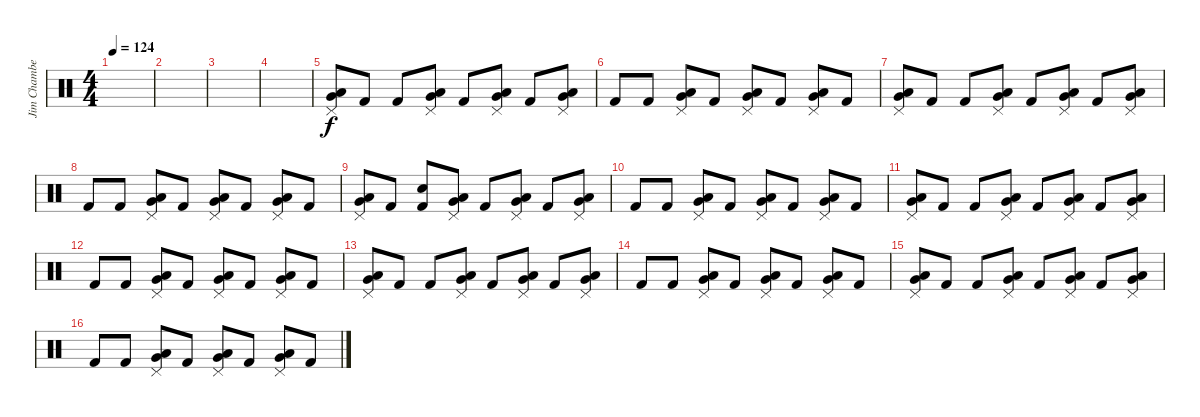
\track ("Jim Chamberlin" "Jim Chambe") {instrument percussion}
\staff {score}
\articulation defaults
\ts (4 4)
\tempo 124
\clef neutral
\ks c
|
|
|
|
("Pedal Hi-Hat (hit)" "Very Low Tom (hit)" "Low Floor Tom (hit)").8 "Kick (hit) 2".8 "Kick (hit) 2".8 ("Pedal Hi-Hat (hit)" "Very Low Tom (hit)" "Low Floor Tom (hit)").8 "Kick (hit) 2".8 ("Pedal Hi-Hat (hit)" "Very Low Tom (hit)" "Low Floor Tom (hit)").8 "Kick (hit) 2".8 ("Pedal Hi-Hat (hit)" "Very Low Tom (hit)" "Low Floor Tom (hit)").8 |
"Kick (hit) 2".8 "Kick (hit) 2".8 ("Pedal Hi-Hat (hit)" "Very Low Tom (hit)" "Low Floor Tom (hit)").8 "Kick (hit) 2".8 ("Pedal Hi-Hat (hit)" "Very Low Tom (hit)" "Low Floor Tom (hit)").8 "Kick (hit) 2".8 ("Pedal Hi-Hat (hit)" "Very Low Tom (hit)" "Low Floor Tom (hit)").8 "Kick (hit) 2".8 |
("Pedal Hi-Hat (hit)" "Very Low Tom (hit)" "Low Floor Tom (hit)").8 "Kick (hit) 2".8 "Kick (hit) 2".8 ("Pedal Hi-Hat (hit)" "Very Low Tom (hit)" "Low Floor Tom (hit)").8 "Kick (hit) 2".8 ("Pedal Hi-Hat (hit)" "Very Low Tom (hit)" "Low Floor Tom (hit)").8 "Kick (hit) 2".8 ("Pedal Hi-Hat (hit)" "Very Low Tom (hit)" "Low Floor Tom (hit)").8 |
"Kick (hit) 2".8 "Kick (hit) 2".8 ("Pedal Hi-Hat (hit)" "Very Low Tom (hit)" "Low Floor Tom (hit)").8 "Kick (hit) 2".8 ("Pedal Hi-Hat (hit)" "Very Low Tom (hit)" "Low Floor Tom (hit)").8 "Kick (hit) 2".8 ("Pedal Hi-Hat (hit)" "Very Low Tom (hit)" "Low Floor Tom (hit)").8 "Kick (hit) 2".8 |
("Pedal Hi-Hat (hit)" "Very Low Tom (hit)" "Low Floor Tom (hit)").8 "Kick (hit) 2".8 ("Snare (hit)" "Kick (hit) 2").8 ("Pedal Hi-Hat (hit)" "Very Low Tom (hit)" "Low Floor Tom (hit)").8 "Kick (hit) 2".8 ("Pedal Hi-Hat (hit)" "Very Low Tom (hit)" "Low Floor Tom (hit)").8 "Kick (hit) 2".8 ("Pedal Hi-Hat (hit)" "Very Low Tom (hit)" "Low Floor Tom (hit)").8 |
"Kick (hit) 2".8 "Kick (hit) 2".8 ("Pedal Hi-Hat (hit)" "Very Low Tom (hit)" "Low Floor Tom (hit)").8 "Kick (hit) 2".8 ("Pedal Hi-Hat (hit)" "Very Low Tom (hit)" "Low Floor Tom (hit)").8 "Kick (hit) 2".8 ("Pedal Hi-Hat (hit)" "Very Low Tom (hit)" "Low Floor Tom (hit)").8 "Kick (hit) 2".8 |
("Pedal Hi-Hat (hit)" "Very Low Tom (hit)" "Low Floor Tom (hit)").8 "Kick (hit) 2".8 "Kick (hit) 2".8 ("Pedal Hi-Hat (hit)" "Very Low Tom (hit)" "Low Floor Tom (hit)").8 "Kick (hit) 2".8 ("Pedal Hi-Hat (hit)" "Very Low Tom (hit)" "Low Floor Tom (hit)").8 "Kick (hit) 2".8 ("Pedal Hi-Hat (hit)" "Very Low Tom (hit)" "Low Floor Tom (hit)").8 |
"Kick (hit) 2".8 "Kick (hit) 2".8 ("Pedal Hi-Hat (hit)" "Very Low Tom (hit)" "Low Floor Tom (hit)").8 "Kick (hit) 2".8 ("Pedal Hi-Hat (hit)" "Very Low Tom (hit)" "Low Floor Tom (hit)").8 "Kick (hit) 2".8 ("Pedal Hi-Hat (hit)" "Very Low Tom (hit)" "Low Floor Tom (hit)").8 "Kick (hit) 2".8 |
("Pedal Hi-Hat (hit)" "Very Low Tom (hit)" "Low Floor Tom (hit)").8 "Kick (hit) 2".8 "Kick (hit) 2".8 ("Pedal Hi-Hat (hit)" "Very Low Tom (hit)" "Low Floor Tom (hit)").8 "Kick (hit) 2".8 ("Pedal Hi-Hat (hit)" "Very Low Tom (hit)" "Low Floor Tom (hit)").8 "Kick (hit) 2".8 ("Pedal Hi-Hat (hit)" "Very Low Tom (hit)" "Low Floor Tom (hit)").8 |
"Kick (hit) 2".8 "Kick (hit) 2".8 ("Pedal Hi-Hat (hit)" "Very Low Tom (hit)" "Low Floor Tom (hit)").8 "Kick (hit) 2".8 ("Pedal Hi-Hat (hit)" "Very Low Tom (hit)" "Low Floor Tom (hit)").8 "Kick (hit) 2".8 ("Pedal Hi-Hat (hit)" "Very Low Tom (hit)" "Low Floor Tom (hit)").8 "Kick (hit) 2".8 |
("Pedal Hi-Hat (hit)" "Very Low Tom (hit)" "Low Floor Tom (hit)").8 "Kick (hit) 2".8 "Kick (hit) 2".8 ("Pedal Hi-Hat (hit)" "Very Low Tom (hit)" "Low Floor Tom (hit)").8 "Kick (hit) 2".8 ("Pedal Hi-Hat (hit)" "Very Low Tom (hit)" "Low Floor Tom (hit)").8 "Kick (hit) 2".8 ("Pedal Hi-Hat (hit)" "Very Low Tom (hit)" "Low Floor Tom (hit)").8 |
"Kick (hit) 2".8 "Kick (hit) 2".8 ("Pedal Hi-Hat (hit)" "Very Low Tom (hit)" "Low Floor Tom (hit)").8 "Kick (hit) 2".8 ("Pedal Hi-Hat (hit)" "Very Low Tom (hit)" "Low Floor Tom (hit)").8 "Kick (hit) 2".8 ("Pedal Hi-Hat (hit)" "Very Low Tom (hit)" "Low Floor Tom (hit)").8 "Kick (hit) 2".8
